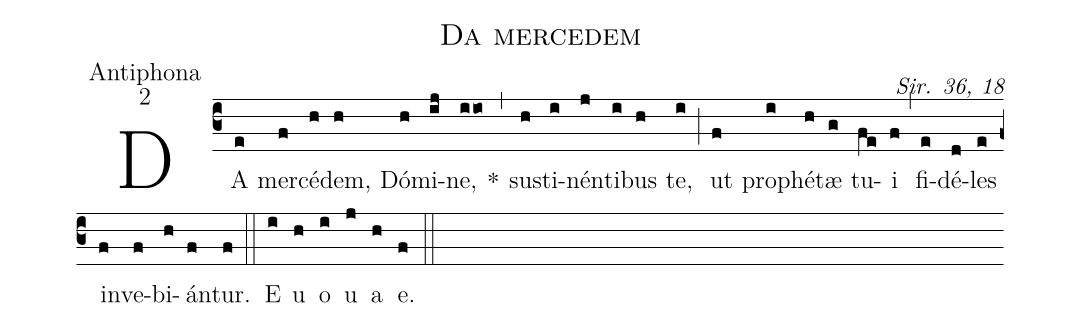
name:Da mercedem;
office-part:Antiphona;
mode:2;
commentary:Sir. 36, 18;
%%
(c3) DA(e) mer(f)cé(h)dem,(h) Dó(h)mi(ij)ne,(i!/io) *(,) sus(h)ti(i)nén(j)ti(i)bus(h) te,(i) (;) ut(f) pro(i)phé(h)tæ(g) tu(fe)i(f) (,) fi(e)dé(d)les(e) in(f)ve(f)bi(h)án(f)tur.(f) (::) E(i) u(h) o(i) u(j) a(h) e.(f) (::)
